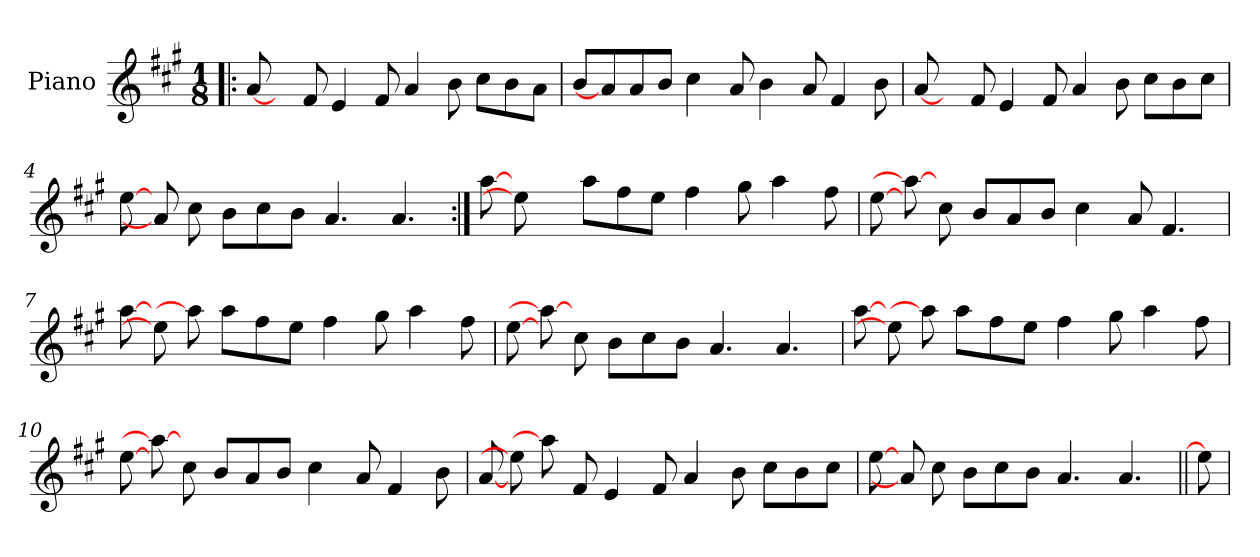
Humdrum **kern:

**kern
*part1
*staff1
*I"Piano
*I'Pno
*clefG2
*k[f#c#g#]
*A:
*M1/8
=1!|:
[8a/
8ryy
8f#/
4e/
8f#/
4a/
8b\
8cc#\L
8b\
8a\J
=2
8b/L
8a/]
8a/
8b/J
4cc#\
8a/
4b\
8a/
4f#/
8b\
=3
[8a/
8ryy
8f#/
4e/
8f#/
4a/
8b\
8cc#\L
8b\
8cc#\J
!!LO:LB:g=z
=4
[8ee\
8a/]
8cc#\
8b\L
8cc#\
8b\J
4.a/
4.a/
=5:|!
[8aa\
8ee\]
8ryy
8aa\L
8ff#\
8ee\J
4ff#\
8gg#\
4aa\
8ff#\
=6
[8ee\
8aa\_
8cc#\
8b/L
8a/
8b/J
4cc#\
8a/
4.f#/
=7
[8aa\
8ee\]
8aa\]
8aa\L
8ff#\
8ee\J
4ff#\
8gg#\
4aa\
8ff#\
!!LO:LB:g=z
=8
[8ee\
8aa\_
8cc#\
8b\L
8cc#\
8b\J
4.a/
4.a/
=9
[8aa\
8ee\]
8aa\]
8aa\L
8ff#\
8ee\J
4ff#\
8gg#\
4aa\
8ff#\
=10
[8ee\
8aa\_
8cc#\
8b/L
8a/
8b/J
4cc#\
8a/
4f#/
8b\
!!LO:LB:g=z
=11
[8a/
8ee\]
8aa\]
8f#/
4e/
8f#/
4a/
8b\
8cc#\L
8b\
8cc#\J
=12
[8ee\
8a/]
8cc#\
8b\L
8cc#\
8b\J
4.a/
4.a/
=13||
8ee\]
=
*-
